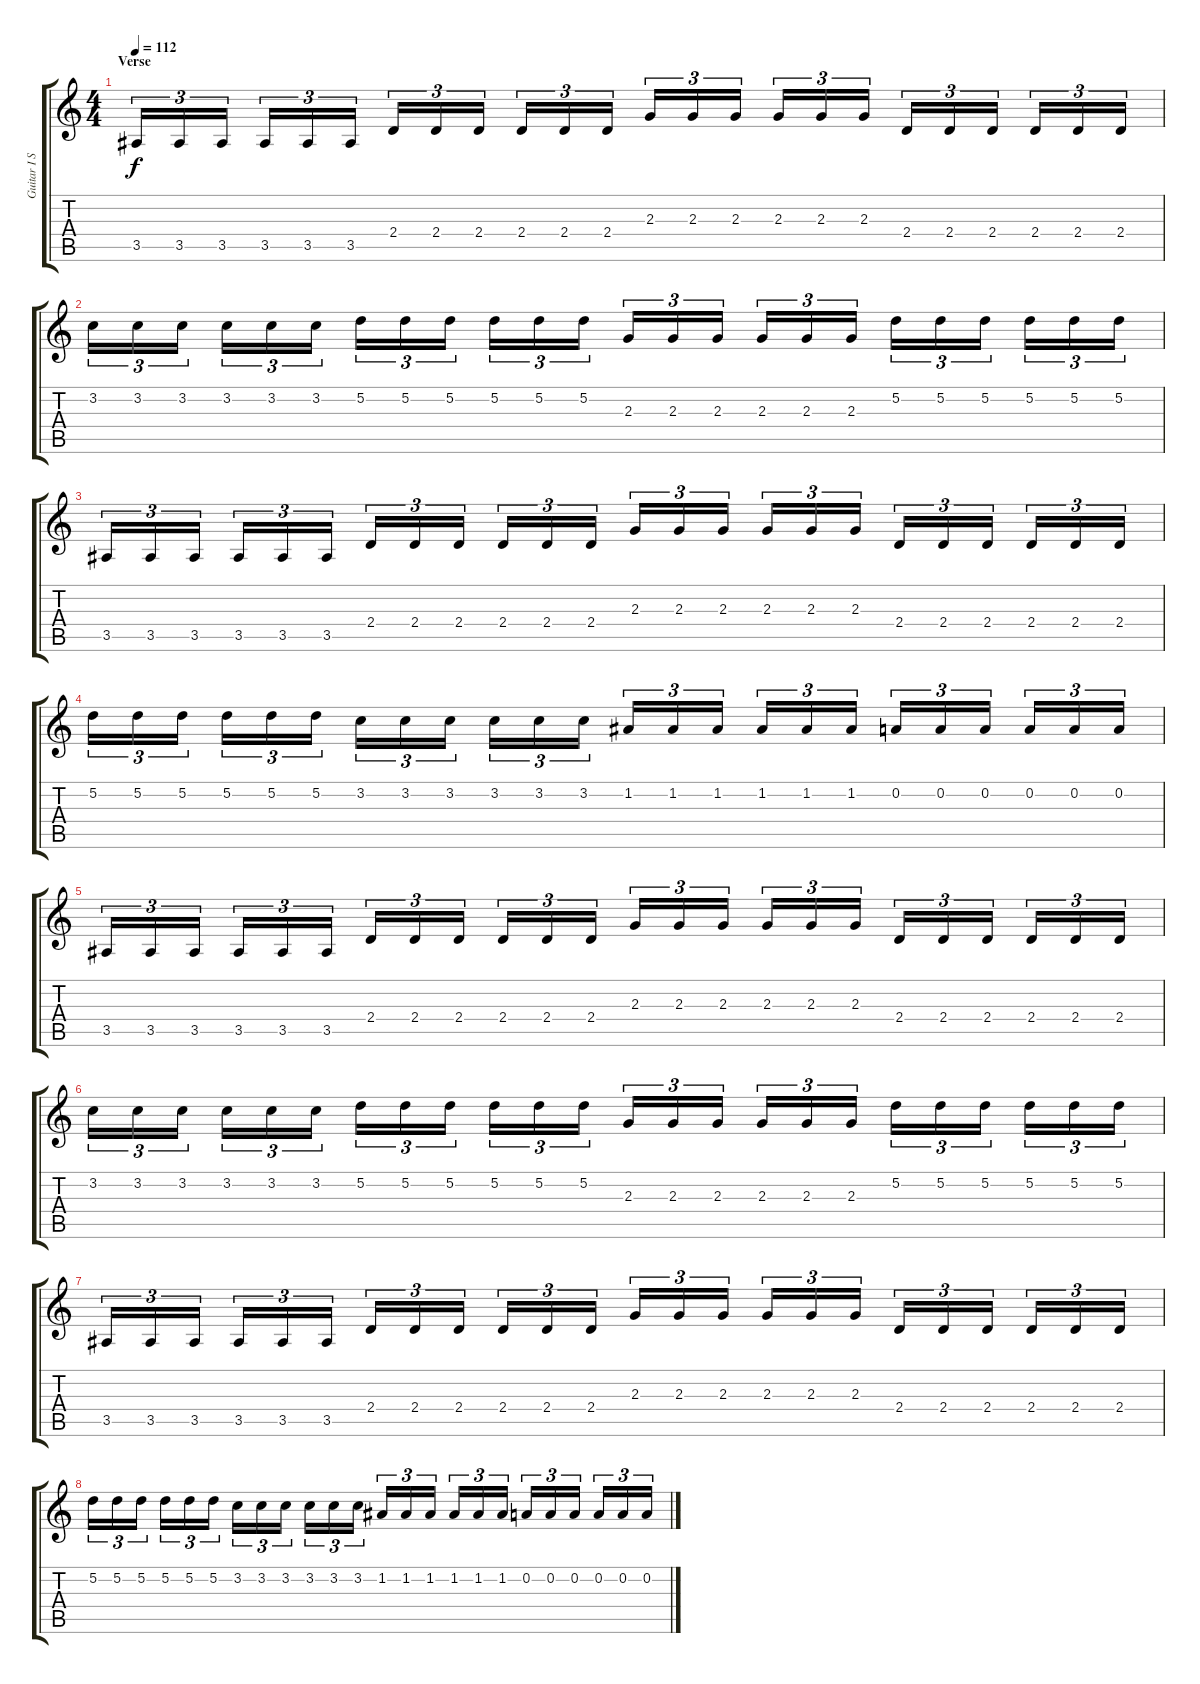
\track ("Guitar I Samu" "Guitar I S") {instrument distortionguitar}
\staff {score tabs}
\tuning (D4 A3 F3 C3 G2 D2) {hide}
\ts (4 4)
\section ("" "Verse")
\tempo 112
\clef g2
\ks c
3.5.16{tu (3 2) dy f} 3.5.16{tu (3 2)} 3.5.16{tu (3 2)} 3.5.16{tu (3 2)} 3.5.16{tu (3 2)} 3.5.16{tu (3 2)} 2.4.16{tu (3 2)} 2.4.16{tu (3 2)} 2.4.16{tu (3 2)} 2.4.16{tu (3 2)} 2.4.16{tu (3 2)} 2.4.16{tu (3 2)} 2.3.16{tu (3 2)} 2.3.16{tu (3 2)} 2.3.16{tu (3 2)} 2.3.16{tu (3 2)} 2.3.16{tu (3 2)} 2.3.16{tu (3 2)} 2.4.16{tu (3 2)} 2.4.16{tu (3 2)} 2.4.16{tu (3 2)} 2.4.16{tu (3 2)} 2.4.16{tu (3 2)} 2.4.16{tu (3 2)} |
3.2.16{tu (3 2)} 3.2.16{tu (3 2)} 3.2.16{tu (3 2)} 3.2.16{tu (3 2)} 3.2.16{tu (3 2)} 3.2.16{tu (3 2)} 5.2.16{tu (3 2)} 5.2.16{tu (3 2)} 5.2.16{tu (3 2)} 5.2.16{tu (3 2)} 5.2.16{tu (3 2)} 5.2.16{tu (3 2)} 2.3.16{tu (3 2)} 2.3.16{tu (3 2)} 2.3.16{tu (3 2)} 2.3.16{tu (3 2)} 2.3.16{tu (3 2)} 2.3.16{tu (3 2)} 5.2.16{tu (3 2)} 5.2.16{tu (3 2)} 5.2.16{tu (3 2)} 5.2.16{tu (3 2)} 5.2.16{tu (3 2)} 5.2.16{tu (3 2)} |
3.5.16{tu (3 2)} 3.5.16{tu (3 2)} 3.5.16{tu (3 2)} 3.5.16{tu (3 2)} 3.5.16{tu (3 2)} 3.5.16{tu (3 2)} 2.4.16{tu (3 2)} 2.4.16{tu (3 2)} 2.4.16{tu (3 2)} 2.4.16{tu (3 2)} 2.4.16{tu (3 2)} 2.4.16{tu (3 2)} 2.3.16{tu (3 2)} 2.3.16{tu (3 2)} 2.3.16{tu (3 2)} 2.3.16{tu (3 2)} 2.3.16{tu (3 2)} 2.3.16{tu (3 2)} 2.4.16{tu (3 2)} 2.4.16{tu (3 2)} 2.4.16{tu (3 2)} 2.4.16{tu (3 2)} 2.4.16{tu (3 2)} 2.4.16{tu (3 2)} |
5.2.16{tu (3 2)} 5.2.16{tu (3 2)} 5.2.16{tu (3 2)} 5.2.16{tu (3 2)} 5.2.16{tu (3 2)} 5.2.16{tu (3 2)} 3.2.16{tu (3 2)} 3.2.16{tu (3 2)} 3.2.16{tu (3 2)} 3.2.16{tu (3 2)} 3.2.16{tu (3 2)} 3.2.16{tu (3 2)} 1.2.16{tu (3 2)} 1.2.16{tu (3 2)} 1.2.16{tu (3 2)} 1.2.16{tu (3 2)} 1.2.16{tu (3 2)} 1.2.16{tu (3 2)} 0.2.16{tu (3 2)} 0.2.16{tu (3 2)} 0.2.16{tu (3 2)} 0.2.16{tu (3 2)} 0.2.16{tu (3 2)} 0.2.16{tu (3 2)} |
3.5.16{tu (3 2)} 3.5.16{tu (3 2)} 3.5.16{tu (3 2)} 3.5.16{tu (3 2)} 3.5.16{tu (3 2)} 3.5.16{tu (3 2)} 2.4.16{tu (3 2)} 2.4.16{tu (3 2)} 2.4.16{tu (3 2)} 2.4.16{tu (3 2)} 2.4.16{tu (3 2)} 2.4.16{tu (3 2)} 2.3.16{tu (3 2)} 2.3.16{tu (3 2)} 2.3.16{tu (3 2)} 2.3.16{tu (3 2)} 2.3.16{tu (3 2)} 2.3.16{tu (3 2)} 2.4.16{tu (3 2)} 2.4.16{tu (3 2)} 2.4.16{tu (3 2)} 2.4.16{tu (3 2)} 2.4.16{tu (3 2)} 2.4.16{tu (3 2)} |
3.2.16{tu (3 2)} 3.2.16{tu (3 2)} 3.2.16{tu (3 2)} 3.2.16{tu (3 2)} 3.2.16{tu (3 2)} 3.2.16{tu (3 2)} 5.2.16{tu (3 2)} 5.2.16{tu (3 2)} 5.2.16{tu (3 2)} 5.2.16{tu (3 2)} 5.2.16{tu (3 2)} 5.2.16{tu (3 2)} 2.3.16{tu (3 2)} 2.3.16{tu (3 2)} 2.3.16{tu (3 2)} 2.3.16{tu (3 2)} 2.3.16{tu (3 2)} 2.3.16{tu (3 2)} 5.2.16{tu (3 2)} 5.2.16{tu (3 2)} 5.2.16{tu (3 2)} 5.2.16{tu (3 2)} 5.2.16{tu (3 2)} 5.2.16{tu (3 2)} |
3.5.16{tu (3 2)} 3.5.16{tu (3 2)} 3.5.16{tu (3 2)} 3.5.16{tu (3 2)} 3.5.16{tu (3 2)} 3.5.16{tu (3 2)} 2.4.16{tu (3 2)} 2.4.16{tu (3 2)} 2.4.16{tu (3 2)} 2.4.16{tu (3 2)} 2.4.16{tu (3 2)} 2.4.16{tu (3 2)} 2.3.16{tu (3 2)} 2.3.16{tu (3 2)} 2.3.16{tu (3 2)} 2.3.16{tu (3 2)} 2.3.16{tu (3 2)} 2.3.16{tu (3 2)} 2.4.16{tu (3 2)} 2.4.16{tu (3 2)} 2.4.16{tu (3 2)} 2.4.16{tu (3 2)} 2.4.16{tu (3 2)} 2.4.16{tu (3 2)} |
5.2.16{tu (3 2)} 5.2.16{tu (3 2)} 5.2.16{tu (3 2)} 5.2.16{tu (3 2)} 5.2.16{tu (3 2)} 5.2.16{tu (3 2)} 3.2.16{tu (3 2)} 3.2.16{tu (3 2)} 3.2.16{tu (3 2)} 3.2.16{tu (3 2)} 3.2.16{tu (3 2)} 3.2.16{tu (3 2)} 1.2.16{tu (3 2)} 1.2.16{tu (3 2)} 1.2.16{tu (3 2)} 1.2.16{tu (3 2)} 1.2.16{tu (3 2)} 1.2.16{tu (3 2)} 0.2.16{tu (3 2)} 0.2.16{tu (3 2)} 0.2.16{tu (3 2)} 0.2.16{tu (3 2)} 0.2.16{tu (3 2)} 0.2.16{tu (3 2)}
